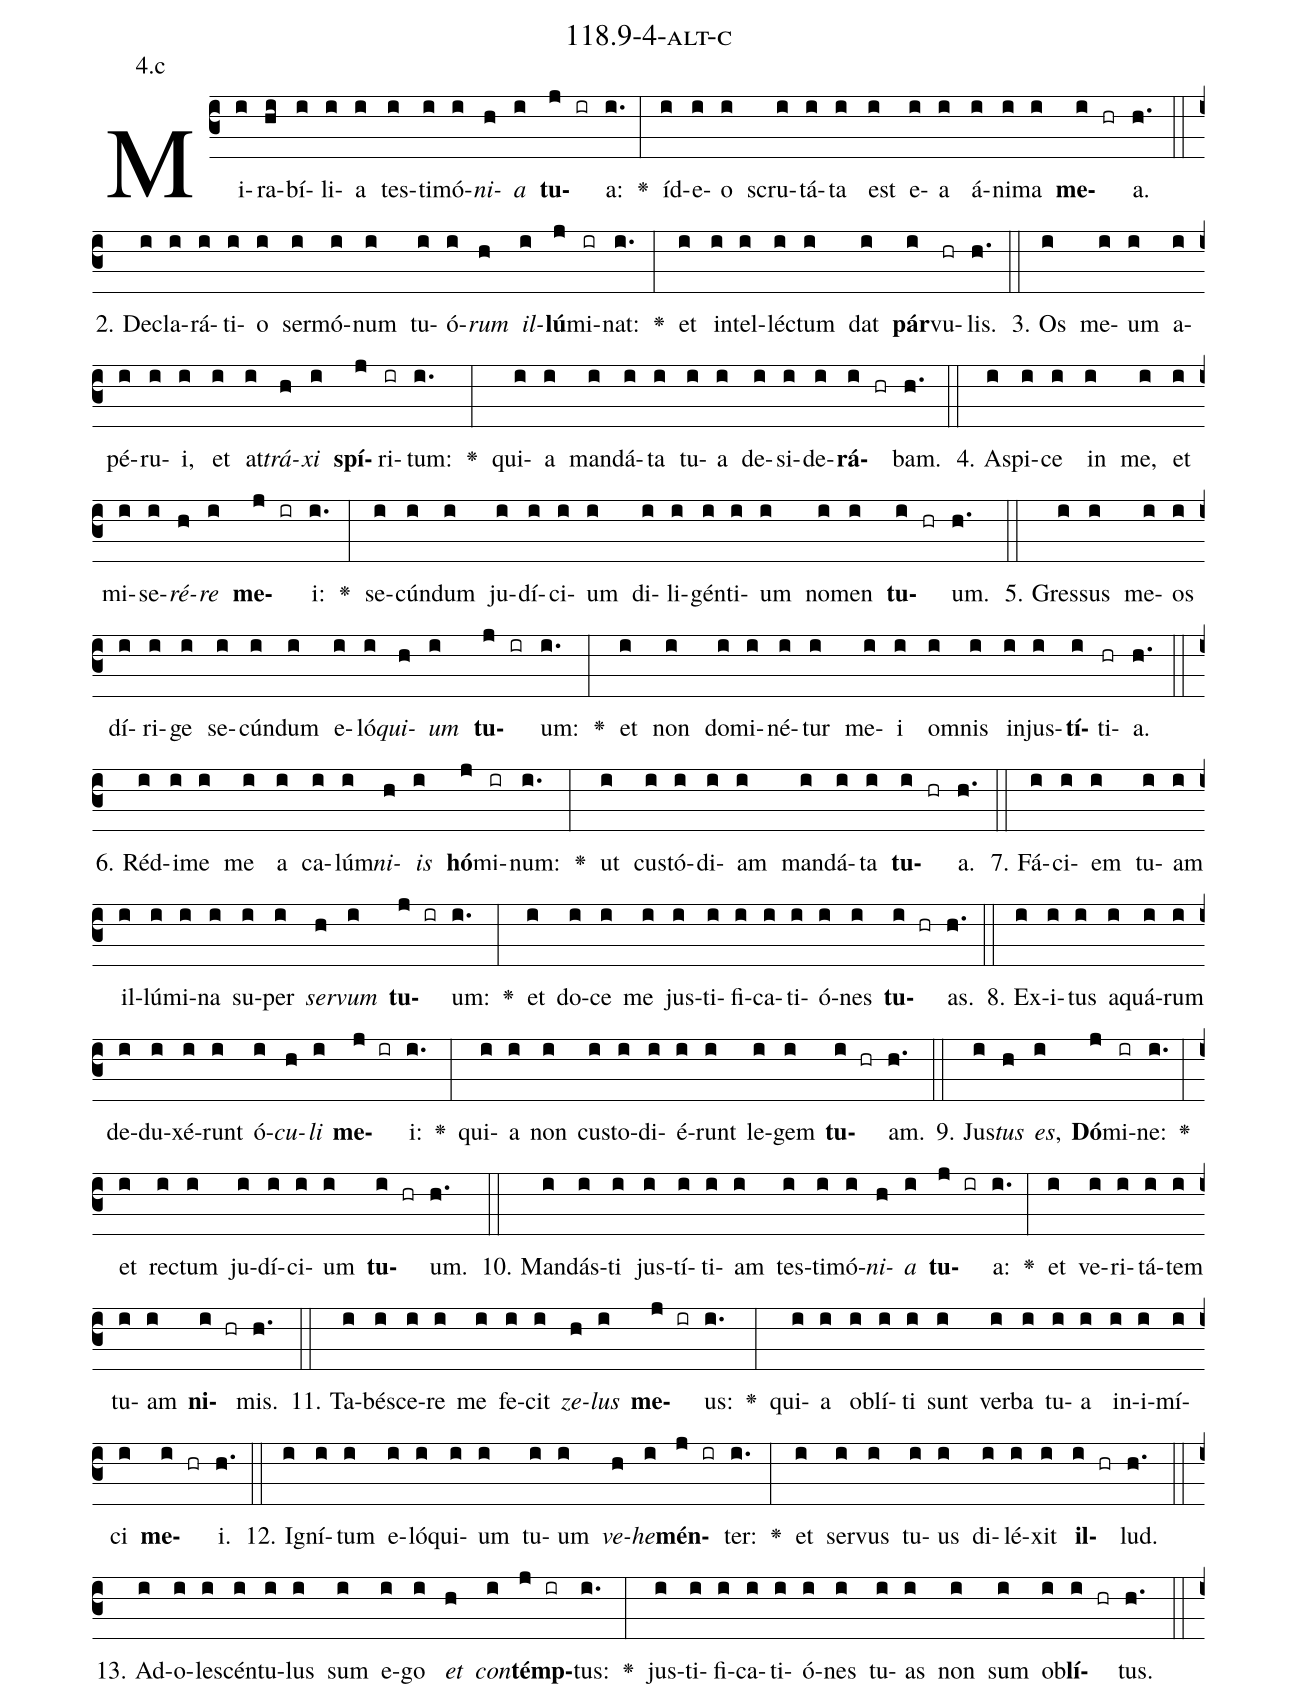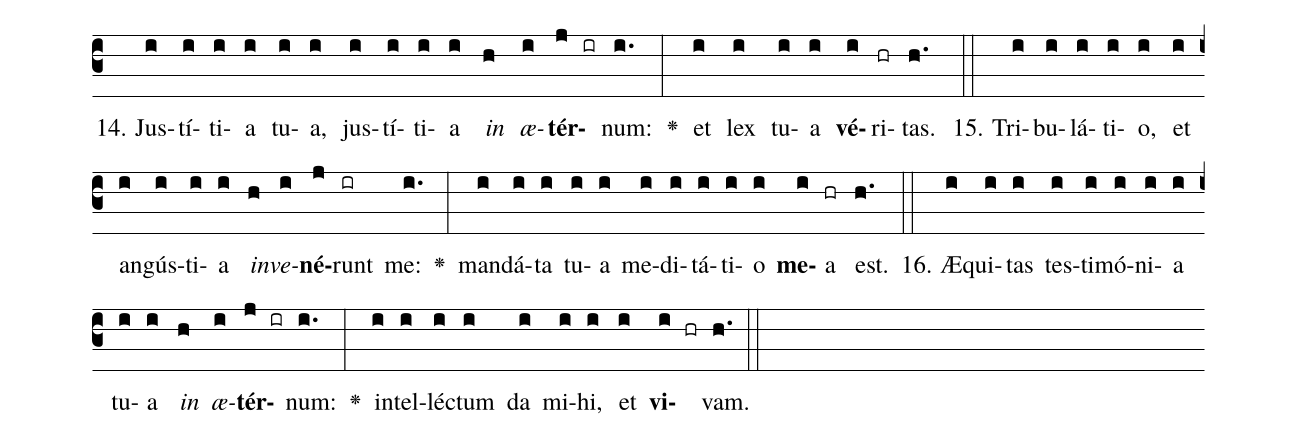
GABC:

name: 118.9-4-alt-c;
annotation: 4.c;
%%
(c3)Mi(i)ra(hi)bí(i)li(i)a(i) tes(i)ti(i)mó(i)<i>ni</i>(h)<i>a</i>(i) <b>tu</b>(j ir)a:(i.) <v>\greheightstar</v>(:) íd(i)e(i)o(i) scru(i)tá(i)ta(i) est(i) e(i)a(i) á(i)ni(i)ma(i) <b>me</b>(i hr)a.(h.) (::)
2. De(i)cla(i)rá(i)ti(i)o(i) ser(i)mó(i)num(i) tu(i)ó(i)<i>rum</i>(h) <i>il</i>(i)<b>lú</b>(j)mi(ir)nat:(i.) <v>\greheightstar</v>(:) et(i) in(i)tel(i)léc(i)tum(i) dat(i) <b>pár</b>(i)vu(hr)lis.(h.) (::)
3. Os(i) me(i)um(i) a(i)pé(i)ru(i)i,(i) et(i) at(i)<i>trá</i>(h)<i>xi</i>(i) <b>spí</b>(j)ri(ir)tum:(i.) <v>\greheightstar</v>(:) qui(i)a(i) man(i)dá(i)ta(i) tu(i)a(i) de(i)si(i)de(i)<b>rá</b>(i hr)bam.(h.) (::)
4. A(i)spi(i)ce(i) in(i) me,(i) et(i) mi(i)se(i)<i>ré</i>(h)<i>re</i>(i) <b>me</b>(j ir)i:(i.) <v>\greheightstar</v>(:) se(i)cún(i)dum(i) ju(i)dí(i)ci(i)um(i) di(i)li(i)gén(i)ti(i)um(i) no(i)men(i) <b>tu</b>(i hr)um.(h.) (::)
5. Gres(i)sus(i) me(i)os(i) dí(i)ri(i)ge(i) se(i)cún(i)dum(i) e(i)ló(i)<i>qui</i>(h)<i>um</i>(i) <b>tu</b>(j ir)um:(i.) <v>\greheightstar</v>(:) et(i) non(i) do(i)mi(i)né(i)tur(i) me(i)i(i) om(i)nis(i) in(i)jus(i)<b>tí</b>(i)ti(hr)a.(h.) (::)
6. Réd(i)i(i)me(i) me(i) a(i) ca(i)lúm(i)<i>ni</i>(h)<i>is</i>(i) <b>hó</b>(j)mi(ir)num:(i.) <v>\greheightstar</v>(:) ut(i) cus(i)tó(i)di(i)am(i) man(i)dá(i)ta(i) <b>tu</b>(i hr)a.(h.) (::)
7. Fá(i)ci(i)em(i) tu(i)am(i) il(i)lú(i)mi(i)na(i) su(i)per(i) <i>ser</i>(h)<i>vum</i>(i) <b>tu</b>(j ir)um:(i.) <v>\greheightstar</v>(:) et(i) do(i)ce(i) me(i) jus(i)ti(i)fi(i)ca(i)ti(i)ó(i)nes(i) <b>tu</b>(i hr)as.(h.) (::)
8. Ex(i)i(i)tus(i) a(i)quá(i)rum(i) de(i)du(i)xé(i)runt(i) ó(i)<i>cu</i>(h)<i>li</i>(i) <b>me</b>(j ir)i:(i.) <v>\greheightstar</v>(:) qui(i)a(i) non(i) cus(i)to(i)di(i)é(i)runt(i) le(i)gem(i) <b>tu</b>(i hr)am.(h.) (::)
9. Jus(i)<i>tus</i>(h) <i>es</i>,(i) <b>Dó</b>(j)mi(ir)ne:(i.) <v>\greheightstar</v>(:) et(i) rec(i)tum(i) ju(i)dí(i)ci(i)um(i) <b>tu</b>(i hr)um.(h.) (::)
10. Man(i)dás(i)ti(i) jus(i)tí(i)ti(i)am(i) tes(i)ti(i)mó(i)<i>ni</i>(h)<i>a</i>(i) <b>tu</b>(j ir)a:(i.) <v>\greheightstar</v>(:) et(i) ve(i)ri(i)tá(i)tem(i) tu(i)am(i) <b>ni</b>(i hr)mis.(h.) (::)
11. Ta(i)bé(i)sce(i)re(i) me(i) fe(i)cit(i) <i>ze</i>(h)<i>lus</i>(i) <b>me</b>(j ir)us:(i.) <v>\greheightstar</v>(:) qui(i)a(i) ob(i)lí(i)ti(i) sunt(i) ver(i)ba(i) tu(i)a(i) in(i)i(i)mí(i)ci(i) <b>me</b>(i hr)i.(h.) (::)
12. I(i)gní(i)tum(i) e(i)ló(i)qui(i)um(i) tu(i)um(i) <i>ve</i>(h)<i>he</i>(i)<b>mén</b>(j ir)ter:(i.) <v>\greheightstar</v>(:) et(i) ser(i)vus(i) tu(i)us(i) di(i)lé(i)xit(i) <b>il</b>(i hr)lud.(h.) (::)
13. Ad(i)o(i)le(i)scén(i)tu(i)lus(i) sum(i) e(i)go(i) <i>et</i>(h) <i>con</i>(i)<b>témp</b>(j ir)tus:(i.) <v>\greheightstar</v>(:) jus(i)ti(i)fi(i)ca(i)ti(i)ó(i)nes(i) tu(i)as(i) non(i) sum(i) ob(i)<b>lí</b>(i hr)tus.(h.) (::)
14. Jus(i)tí(i)ti(i)a(i) tu(i)a,(i) jus(i)tí(i)ti(i)a(i) <i>in</i>(h) <i>æ</i>(i)<b>tér</b>(j ir)num:(i.) <v>\greheightstar</v>(:) et(i) lex(i) tu(i)a(i) <b>vé</b>(i)ri(hr)tas.(h.) (::)
15. Tri(i)bu(i)lá(i)ti(i)o,(i) et(i) an(i)gús(i)ti(i)a(i) <i>in</i>(h)<i>ve</i>(i)<b>né</b>(j)runt(ir) me:(i.) <v>\greheightstar</v>(:) man(i)dá(i)ta(i) tu(i)a(i) me(i)di(i)tá(i)ti(i)o(i) <b>me</b>(i)a(hr) est.(h.) (::)
16. Æ(i)qui(i)tas(i) tes(i)ti(i)mó(i)ni(i)a(i) tu(i)a(i) <i>in</i>(h) <i>æ</i>(i)<b>tér</b>(j ir)num:(i.) <v>\greheightstar</v>(:) in(i)tel(i)léc(i)tum(i) da(i) mi(i)hi,(i) et(i) <b>vi</b>(i hr)vam.(h.) (::)
